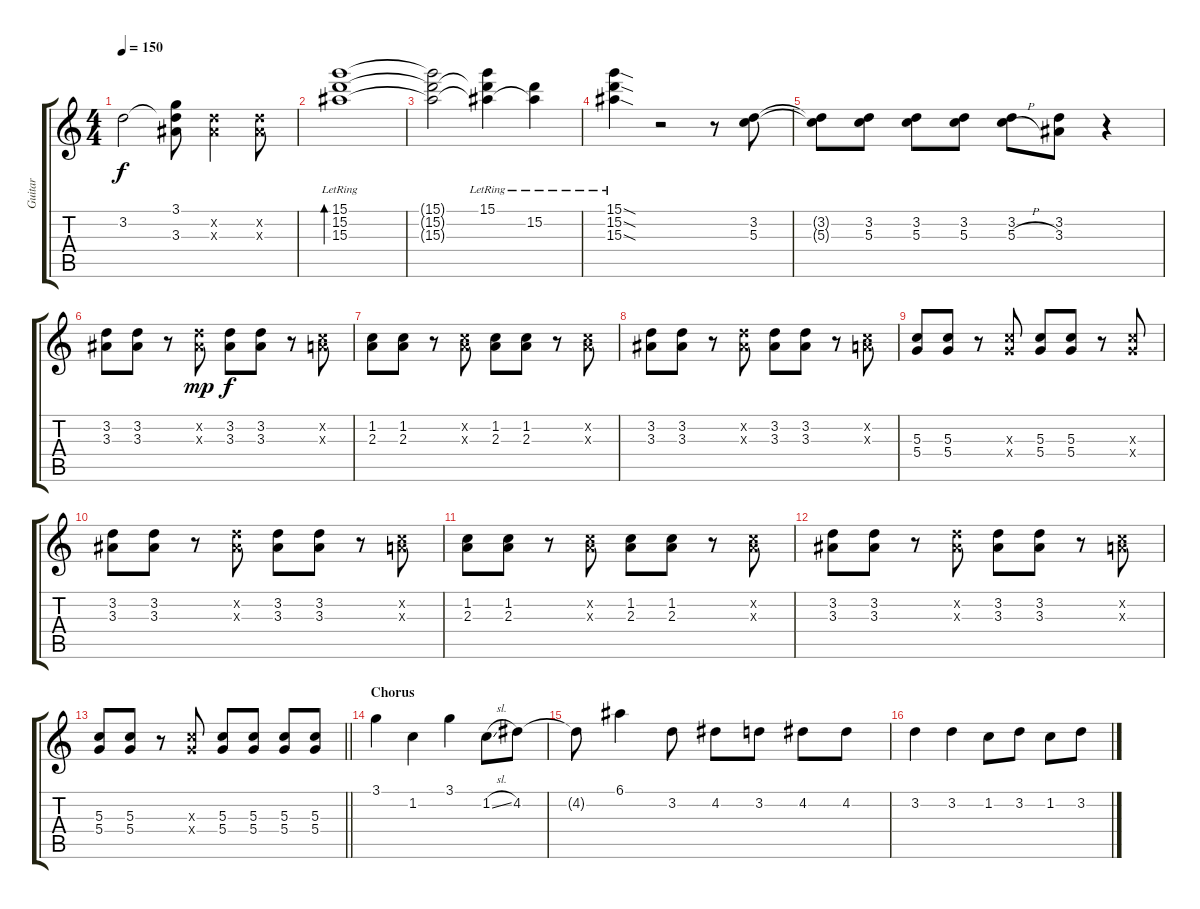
\track ("Guitar" "Guitar") {instrument overdrivenguitar}
\staff {score tabs}
\tuning (E4 B3 G3 D3 A2 E2) {hide}
\ts (4 4)
\tempo 150
\clef g2
\ks c
3.2{t}.2{dy f} (3.1{t} 3.2{t} 3.3{t}).8 (3.2{x} 3.3{x}).4 (3.2{x} 3.3{x}).8 |
(15.1{lr} 15.2{lr} 15.3{lr}).1{bd 480} |
(15.1{t} 15.2{t} 15.3{t}).2 (15.1{lr} 15.2{t} 15.3{t}).4 (15.2{lr} 15.3{t}).4 |
(15.1{sod} 15.2{sod} 15.3{sod lr}).4 r.2 r.8 (3.2 5.3).8 |
(3.2{t} 5.3{t}).8 (3.2 5.3).8 (3.2 5.3).8 (3.2 5.3).8 (3.2 5.3{h}).8 (3.2 3.3).8 r.4 |
(3.2 3.3).8 (3.2 3.3).8 r.8 (3.2{x} 3.3{x}).8{dy mp} (3.2 3.3).8{dy f} (3.2 3.3).8 r.8 (1.2{x} 2.3{x}).8 |
(1.2 2.3).8 (1.2 2.3).8 r.8 (1.2{x} 2.3{x}).8 (1.2 2.3).8 (1.2 2.3).8 r.8 (1.2{x} 2.3{x}).8 |
(3.2 3.3).8 (3.2 3.3).8 r.8 (3.2{x} 3.3{x}).8 (3.2 3.3).8 (3.2 3.3).8 r.8 (1.2{x} 2.3{x}).8 |
(5.3 5.4).8 (5.3 5.4).8 r.8 (5.3{x} 5.4{x}).8 (5.3 5.4).8 (5.3 5.4).8 r.8 (5.3{x} 5.4{x}).8 |
(3.2 3.3).8 (3.2 3.3).8 r.8 (3.2{x} 3.3{x}).8 (3.2 3.3).8 (3.2 3.3).8 r.8 (1.2{x} 2.3{x}).8 |
(1.2 2.3).8 (1.2 2.3).8 r.8 (1.2{x} 2.3{x}).8 (1.2 2.3).8 (1.2 2.3).8 r.8 (1.2{x} 2.3{x}).8 |
(3.2 3.3).8 (3.2 3.3).8 r.8 (3.2{x} 3.3{x}).8 (3.2 3.3).8 (3.2 3.3).8 r.8 (1.2{x} 2.3{x}).8 |
\barLineRight lightlight
(5.3 5.4).8 (5.3 5.4).8 r.8 (5.3{x} 5.4{x}).8 (5.3 5.4).8 (5.3 5.4).8 (5.3 5.4).8 (5.3 5.4).8 |
\section ("" "Chorus")
3.1.4 1.2.4 3.1.4 1.2{sl}.8 4.2.8 |
4.2{t}.8 6.1.4 3.2.8 4.2.8 3.2.8 4.2.8 4.2.8 |
3.2.4 3.2.4 1.2.8 3.2.8 1.2.8 3.2.8
